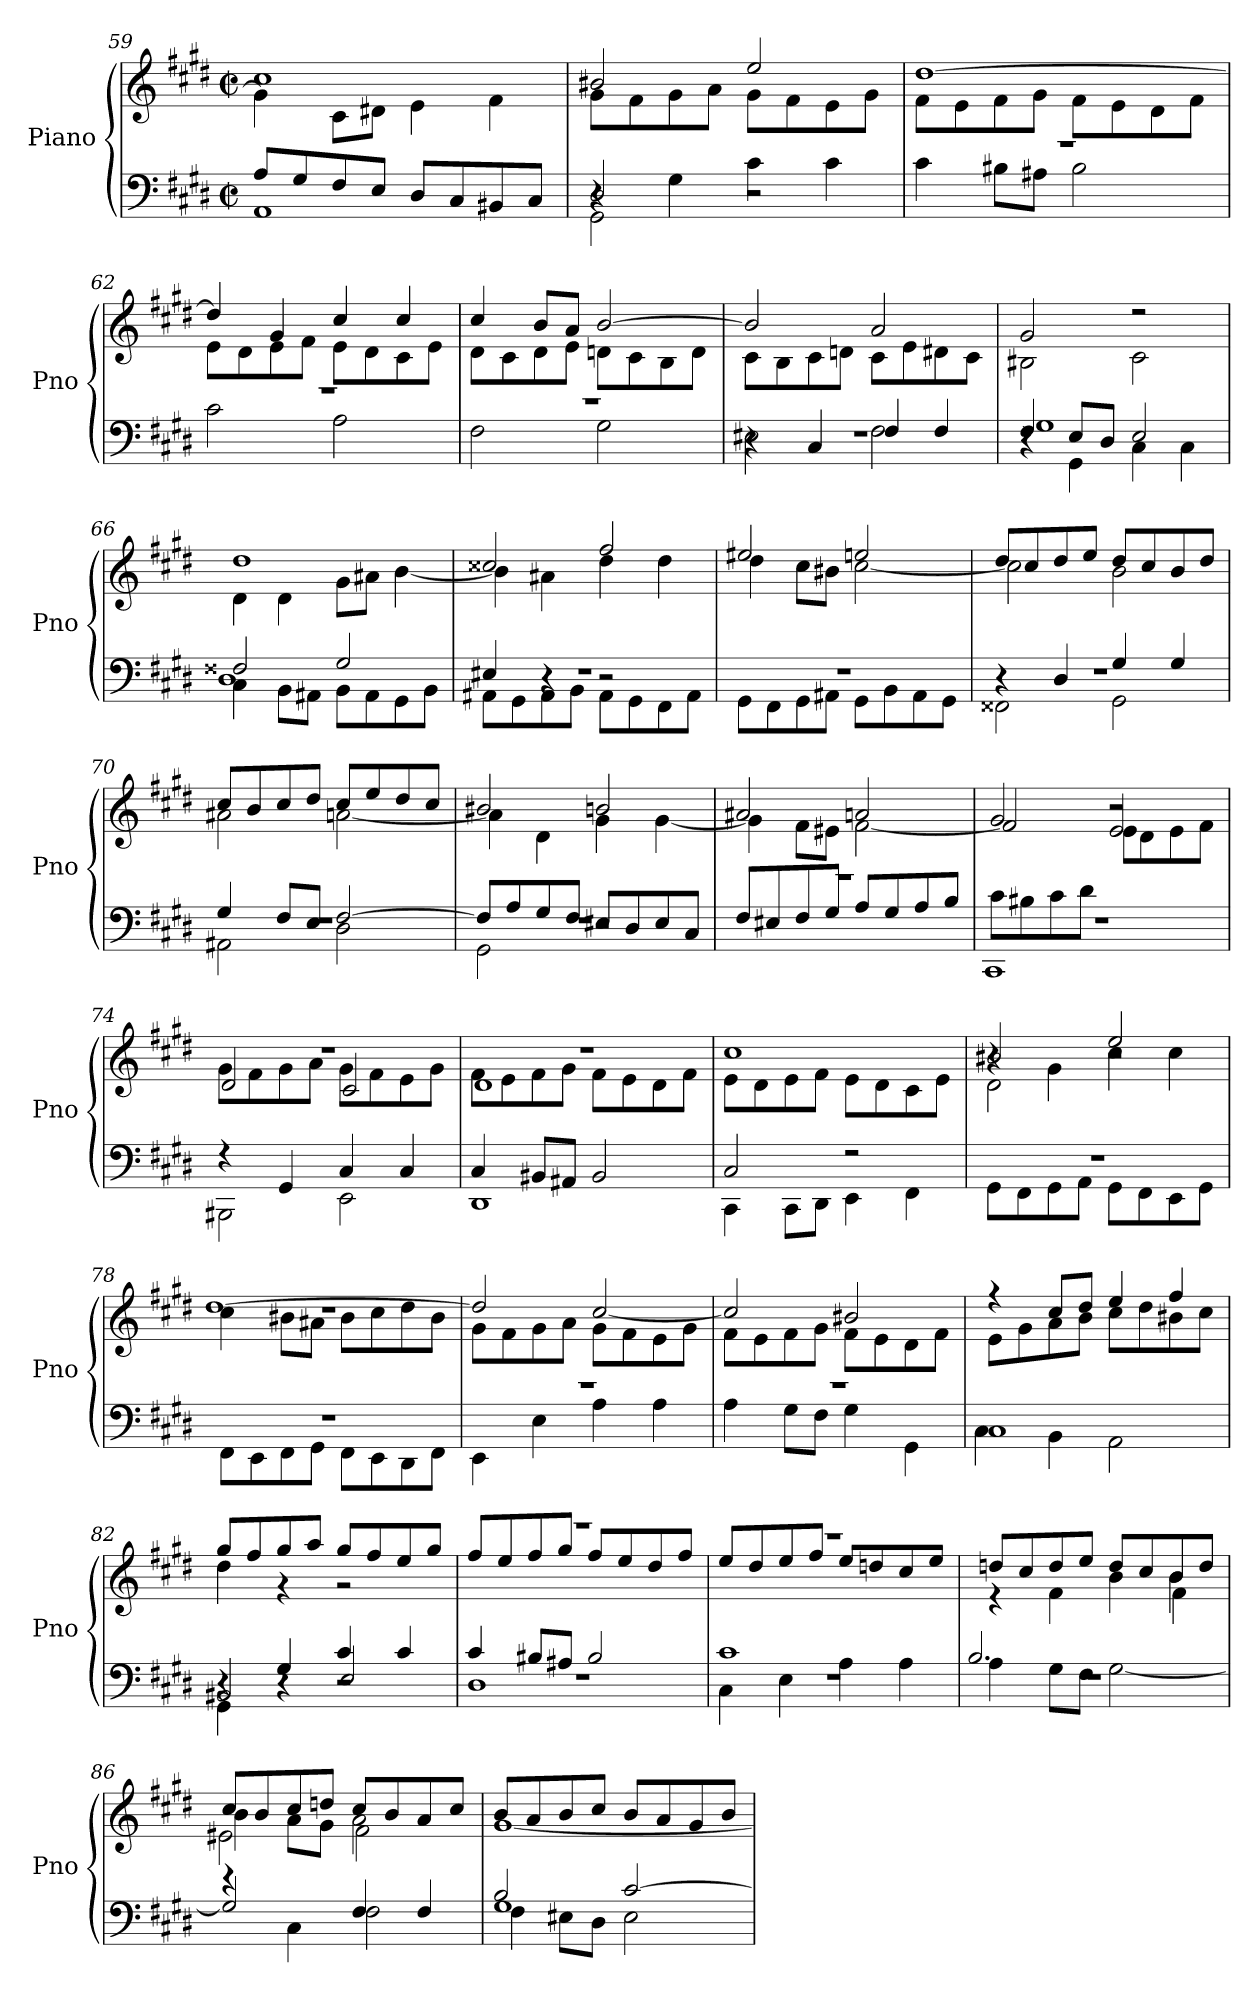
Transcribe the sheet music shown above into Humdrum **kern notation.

**kern	**kern
*part1	*part1
*staff2	*staff1
*I"Piano	*
*I'Pno	*
*clefF4	*clefG2
*k[f#c#g#d#]	*k[f#c#g#d#]
*M4/4	*M4/4
*met(c|)	*met(c|)
=59	=59
*^	*^
8A/L	1AA	1cc#	4g#\]
8G#/	.	.	.
8F#/	.	.	8c#\L
8E/J	.	.	8d#X\J
8D#/L	.	.	4e\
8C#/	.	.	.
8BB#X/	.	.	4f#\
8C#/J	.	.	.
=60	=60	=60	=60
*	*^	*	*
2D#/	2GG#\	4r	2b#X/	8g#\L
.	.	.	.	8f#\
.	.	4G#\	.	8g#\
.	.	.	.	8a\J
2r	2r	4c#\	2ee/	8g#\L
.	.	.	.	8f#\
.	.	4c#\	.	8e\
.	.	.	.	8g#\J
*	*v	*v	*	*
!!LO:LB:g=z	!!
=61	=61	=61	=61
1r	4c#\	[1dd#	8f#\L
.	.	.	8e\
.	8B#X\L	.	8f#\
.	8A#X\J	.	8g#\J
.	2B#\	.	8f#\L
.	.	.	8e\
.	.	.	8d#\
.	.	.	8f#\J
=62	=62	=62	=62
1r	2c#\	4dd#/]	8e\L
.	.	.	8d#\
.	.	4g#/	8e\
.	.	.	8f#\J
.	2A\	4cc#/	8e\L
.	.	.	8d#\
.	.	4cc#/	8c#\
.	.	.	8e\J
=63	=63	=63	=63
1r	2F#\	4cc#/	8d#\L
.	.	.	8c#\
.	.	8b/L	8d#\
.	.	8a/J	8e\J
.	2G#\	[2b/	8dn\L
.	.	.	8c#\
.	.	.	8B\
.	.	.	8d\J
=64	=64	=64	=64
*	*^	*	*
1r	2E#X\	4r	2b/]	8c#\L
.	.	.	.	8B\
.	.	4C#/	.	8c#\
.	.	.	.	8dn\J
.	2F#\	4F#/	2a/	8c#\L
.	.	.	.	8e\
.	.	4F#/	.	8d#X\
.	.	.	.	8c#\J
=65	=65	=65	=65	=65
4F#/	4r	1G#	2g#/	2B#X\
8E/L	4GG#\	.	.	.
8D#/J	.	.	.	.
2E/	4C#\	.	2r	2c#\
.	4C#\	.	.	.
!!LO:LB:g=z	!!
=66	=66	=66	=66	=66
2F##X/	4C#\	1D#	1dd#	4d#\
.	8BB\L	.	.	4d#\
.	8AA#X\J	.	.	.
2G#/	8BB\L	.	.	8g#\L
.	8AA#\	.	.	8a#X\J
.	8GG#\	.	.	[4b\
.	8BB\J	.	.	.
=67	=67	=67	=67	=67
1r	8AA#X\L	4E#X/	2cc##X/	4b\]
.	8GG#\	.	.	.
.	8AA#\	4r	.	4a#X\
.	8BB\J	.	.	.
.	8AA#\L	2r	2ff#/	4dd#\
.	8GG#\	.	.	.
.	8FF#\	.	.	4dd#\
.	8AA#\J	.	.	.
*	*v	*v	*	*
=68	=68	=68	=68
1r	8GG#\L	2ee#X/	4dd#\
.	8FF#\	.	.
.	8GG#\	.	8cc#\L
.	8AA#X\J	.	8b#X\J
.	8GG#\L	2een/	[2cc#\
.	8BB\	.	.
.	8AA#\	.	.
.	8GG#\J	.	.
=69	=69	=69	=69
*	*^	*	*
1r	2FF##X\	4r	8dd#/L	2cc#\]
.	.	.	8cc#/	.
.	.	4D#/	8dd#/	.
.	.	.	8ee/J	.
.	2GG#\	4G#/	8dd#/L	2b\
.	.	.	8cc#/	.
.	.	4G#/	8b/	.
.	.	.	8dd#/J	.
=70	=70	=70	=70	=70
1r	2AA#X\	4G#/	8cc#/L	2a#X\
.	.	.	8b/	.
.	.	8F#/L	8cc#/	.
.	.	8E/J	8dd#/J	.
.	2D#\	[2F#/	8cc#/L	[2an\
.	.	.	8ee/	.
.	.	.	8dd#/	.
.	.	.	8cc#/J	.
!!LO:LB:g=z	!!
=71	=71	=71	=71	=71
1r	2GG#\	8F#/L]	2b#X/	4a\]
.	.	8A/	.	.
.	.	8G#/	.	4d#\
.	.	8F#/J	.	.
.	2r	8E#X/L	2bn/	4g#\
.	.	8D#/	.	.
.	.	8E#/	.	[4g#\
.	.	8C#/J	.	.
*	*v	*v	*	*
=72	=72	=72	=72
1r	8F#/L	2a#X/	4g#\]
.	8E#X/	.	.
.	8F#/	.	8f#\L
.	8G#/J	.	8e#X\J
.	8A/L	2an/	[2f#\
.	8G#/	.	.
.	8A/	.	.
.	8B/J	.	.
=73	=73	=73	=73
*	*^	*	*^
8c#\L	1r	1CC#	2g#/	2f#/]	2ryy
8B#X\	.	.	.	.	.
8c#\	.	.	.	.	.
8d#\J	.	.	.	.	.
2ryy	.	.	2r	2e/	8e\L
.	.	.	.	.	8d#\
.	.	.	.	.	8e\
.	.	.	.	.	8f#\J
*	*v	*v	*	*	*
=74	=74	=74	=74	=74
4r	2BBB#X\	1r	8g#\L	2d#/
.	.	.	8f#\	.
4GG#/	.	.	8g#\	.
.	.	.	8a\J	.
4C#/	2EE\	.	8g#\L	2c#/
.	.	.	8f#\	.
4C#/	.	.	8e\	.
.	.	.	8g#\J	.
!!LO:LB:g=z	!!	!!
=75	=75	=75	=75	=75
4C#/	1DD#	1r	8f#\L	1d#
.	.	.	8e\	.
8BB#X/L	.	.	8f#\	.
8AA#X/J	.	.	8g#\J	.
2BB#/	.	.	8f#\L	.
.	.	.	8e\	.
.	.	.	8d#\	.
.	.	.	8f#\J	.
*	*	*	*v	*v
!!LO:PB:g=z
=76	=76	=76	=76
2C#/	4CC#\	1cc#	8e\L
.	.	.	8d#\
.	8CC#\L	.	8e\
.	8DD#\J	.	8f#\J
2r	4EE\	.	8e\L
.	.	.	8d#\
.	4FF#\	.	8c#\
.	.	.	8e\J
=77	=77	=77	=77
*	*	*	*^
1r	8GG#\L	2b#X/	2d#\	4r
.	8FF#\	.	.	.
.	8GG#\	.	.	4g#\
.	8AA\J	.	.	.
.	8GG#\L	2ee/	2r	4cc#\
.	8FF#\	.	.	.
.	8EE\	.	.	4cc#\
.	8GG#\J	.	.	.
=78	=78	=78	=78	=78
1r	8FF#\L	1r	4cc#\	[1dd#
.	8EE\	.	.	.
.	8FF#\	.	8b#X\L	.
.	8GG#\J	.	8a#X\J	.
.	8FF#\L	.	8b#\L	.
.	8EE\	.	8cc#\	.
.	8DD#\	.	8dd#\	.
.	8FF#\J	.	8b#\J	.
*	*	*	*v	*v
=79	=79	=79	=79
1r	4EE\	8g#\L	2dd#/]
.	.	8f#\	.
.	4E\	8g#\	.
.	.	8a\J	.
.	4A\	8g#\L	[2cc#/
.	.	8f#\	.
.	4A\	8e\	.
.	.	8g#\J	.
=80	=80	=80	=80
1r	4A\	8f#\L	2cc#/]
.	.	8e\	.
.	8G#\L	8f#\	.
.	8F#\J	8g#\J	.
.	4G#\	8f#\L	2b#X/
.	.	8e\	.
.	4GG#\	8d#\	.
.	.	8f#\J	.
!!LO:LB:g=z	!!
=81	=81	=81	=81
1C#	4C#\	4r	8e\L
.	.	.	8g#\
.	4BB\	8cc#/L	8a\
.	.	8dd#/J	8b\J
.	2AA\	4ee/	8cc#\L
.	.	.	8dd#\
.	.	4ff#/	8b#X\
.	.	.	8cc#\J
=82	=82	=82	=82
*	*^	*	*
4r	4GG#\	2BB#X/	8gg#/L	4dd#\
.	.	.	8ff#/	.
4G#/	4r	.	8gg#/	4r
.	.	.	8aa/J	.
4c#/	2r	2E/	8gg#/L	2r
.	.	.	8ff#/	.
4c#/	.	.	8ee/	.
.	.	.	8gg#/J	.
=83	=83	=83	=83	=83
1r	1D#	4c#/	1r	8ff#/L
.	.	.	.	8ee/
.	.	8B#X/L	.	8ff#/
.	.	8A#X/J	.	8gg#/J
.	.	2B#/	.	8ff#/L
.	.	.	.	8ee/
.	.	.	.	8dd#/
.	.	.	.	8ff#/J
=84	=84	=84	=84	=84
1r	4C#\	1c#	1r	8ee/L
.	.	.	.	8dd#/
.	4E\	.	.	8ee/
.	.	.	.	8ff#/J
.	4A\	.	.	8ee/L
.	.	.	.	8ddn/
.	4A\	.	.	8cc#/
.	.	.	.	8ee/J
=85	=85	=85	=85	=85
*	*	*	*	*^
1r	4A\	2.B/	8ddn/L	4r	2.ryy
.	.	.	8cc#/	.	.
.	8G#\L	.	8dd/	4f#\	.
.	8F#\J	.	8ee/J	.	.
.	[2G#\	.	8dd/L	4b\	.
.	.	.	8cc#/	.	.
.	.	4ryy	8b/	4b\	4f#\
.	.	.	8dd/J	.	.
*	*v	*v	*	*	*
!!LO:LB:g=z	!!	!!
=86	=86	=86	=86	=86
4r	2G#/]	8cc#/L	4b\	2e#X\
.	.	8b/	.	.
4C#\	.	8cc#/	8a\L	.
.	.	8ddn/J	8g#\J	.
4F#/	2F#\	8cc#/L	2a\	2f#\
.	.	8b/	.	.
4F#/	.	8a/	.	.
.	.	8cc#/J	.	.
*	*	*	*v	*v
=87	=87	=87	=87
*	*^	*	*
2B/	1G#	4F#\	8b/L	[1g#
.	.	.	8a/	.
.	.	8E#X\L	8b/	.
.	.	8D#\J	8cc#/J	.
[2c#/	.	2E#\	8b/L	.
.	.	.	8a/	.
.	.	.	8g#/	.
.	.	.	8b/J	.
*v	*v	*v	*	*
*	*v	*v
=	=
*-	*-
